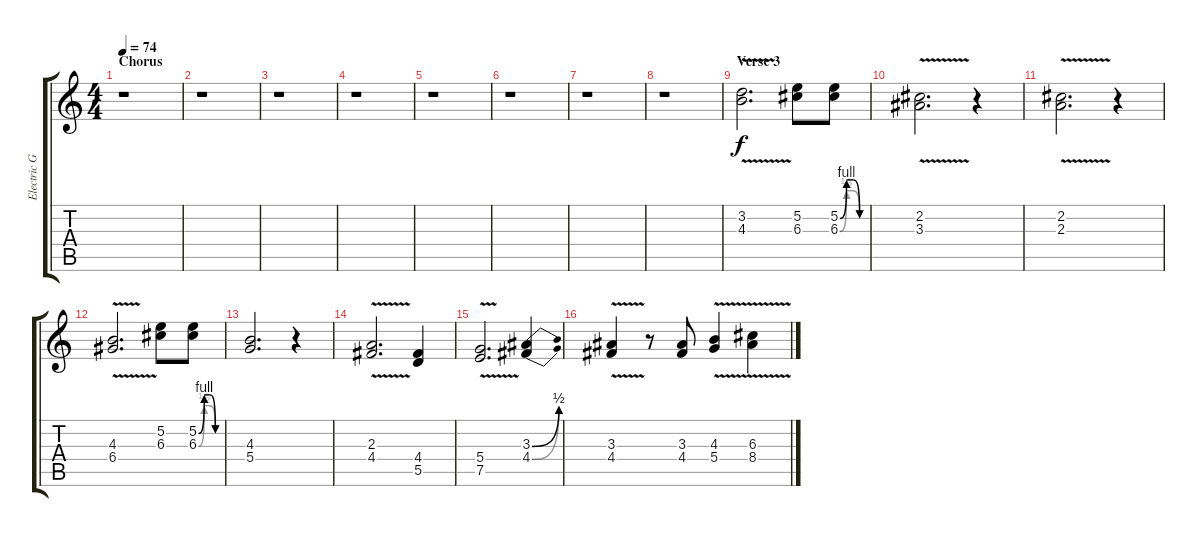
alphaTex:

\track ("Electric Guitars (Felder-5, Walsh-6)" "Electric G") {instrument distortionguitar}
\staff {score tabs}
\tuning (E4 B3 G3 D3 A2 E2) {hide}
\ts (4 4)
\section ("" "Chorus")
\tempo 74
\clef g2
\ks c
r.1{dy f} |
r.1 |
r.1 |
r.1 |
r.1 |
r.1 |
r.1 |
r.1 |
\section ("" "Verse 3")
(3.2{v} 4.3{v}).2{d} (5.2 6.3).8 (5.2{be (custom 0 0 15 4 30 4 45 0 60 0)} 6.3{be (custom 0 0 15 2 30 2 45 0 60 0)}).8 |
(2.2{v} 3.3{v}).2{d} r.4 |
(2.2{v} 2.3{v}).2{d} r.4 |
(4.3{v} 6.4{v}).2{d} (5.2 6.3).8 (5.2{be (custom 0 0 15 4 30 4 45 0 60 0)} 6.3{be (custom 0 0 15 2 30 2 45 0 60 0)}).8 |
(4.3 5.4).2{d} r.4 |
(2.3{v} 4.4{v}).2{d} (4.4 5.5).4 |
(5.4{v} 7.5{v}).2{d} (3.3{be (bend 0 0 60 2)} 4.4{be (bend 0 0 60 2)}).4 |
(3.3{v} 4.4{v}).4 r.8 (3.3 4.4).8 (4.3{v} 5.4{v}).4 (6.3{v} 8.4{v}).4
